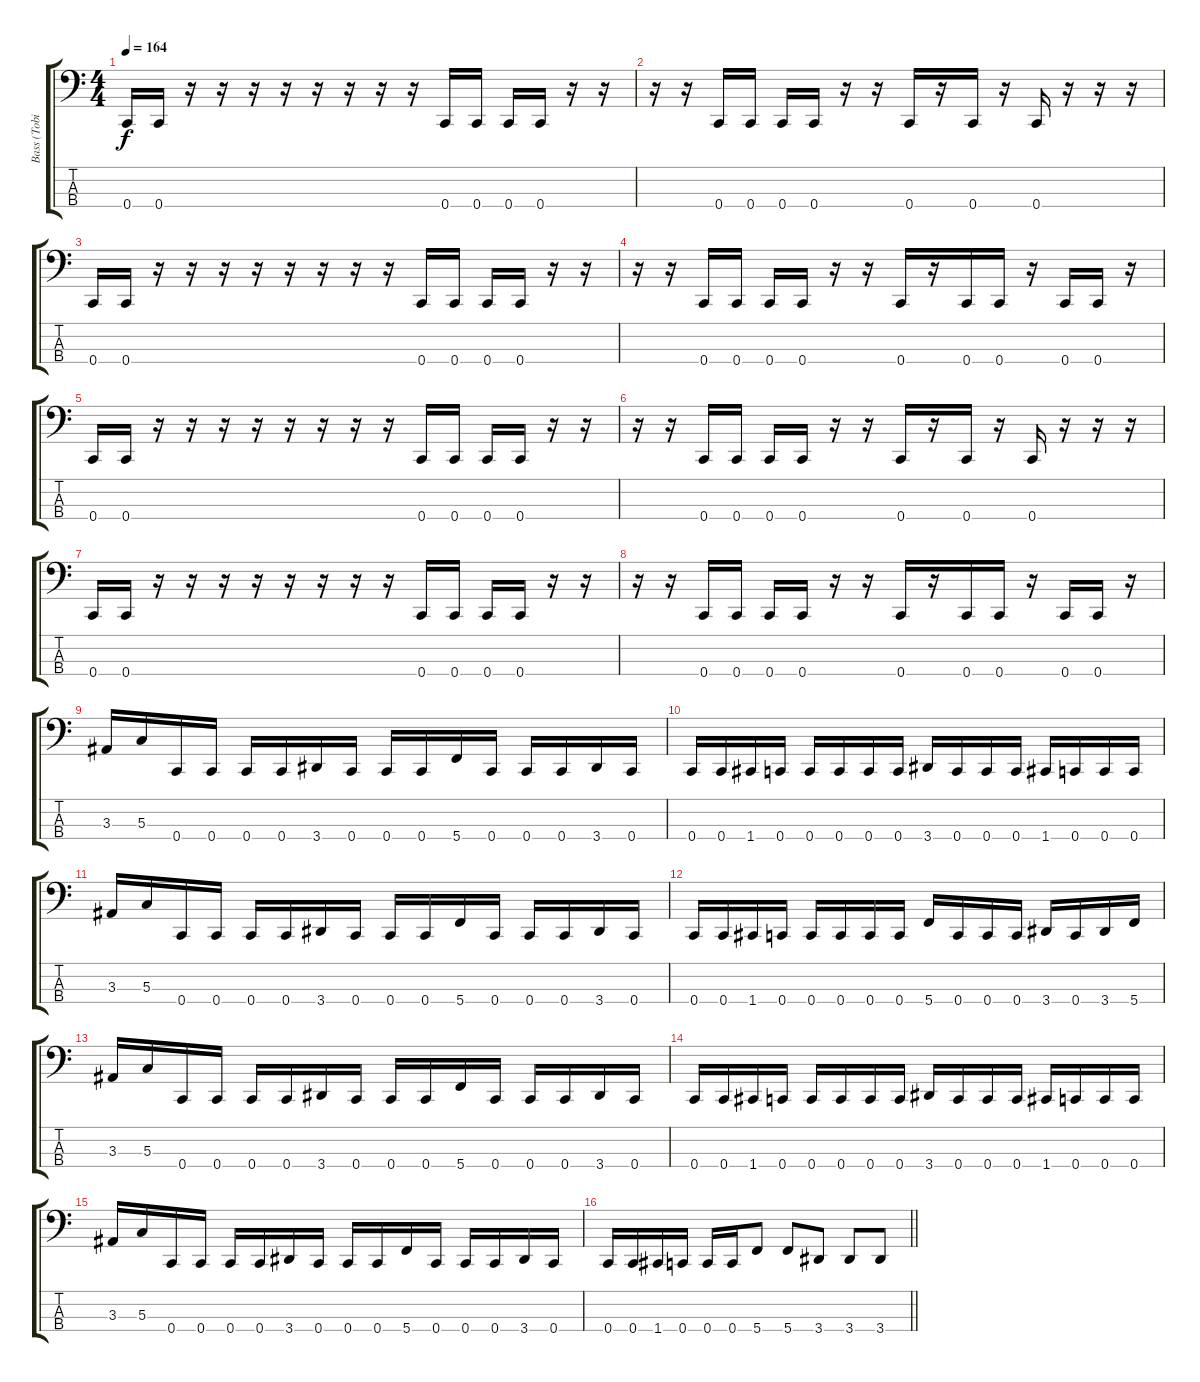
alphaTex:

\track ("Bass (Tobi)" "Bass (Tobi") {instrument electricbassfinger}
\staff {score tabs}
\tuning (F2 C2 G1 C1) {hide}
\ts (4 4)
\tempo 164
\clef f4
\ks c
0.4.16{dy f} 0.4.16 r.16 r.16 r.16 r.16 r.16 r.16 r.16 r.16 0.4.16 0.4.16 0.4.16 0.4.16 r.16 r.16 |
r.16 r.16 0.4.16 0.4.16 0.4.16 0.4.16 r.16 r.16 0.4.16 r.16 0.4.16 r.16 0.4.16 r.16 r.16 r.16 |
0.4.16 0.4.16 r.16 r.16 r.16 r.16 r.16 r.16 r.16 r.16 0.4.16 0.4.16 0.4.16 0.4.16 r.16 r.16 |
r.16 r.16 0.4.16 0.4.16 0.4.16 0.4.16 r.16 r.16 0.4.16 r.16 0.4.16 0.4.16 r.16 0.4.16 0.4.16 r.16 |
0.4.16 0.4.16 r.16 r.16 r.16 r.16 r.16 r.16 r.16 r.16 0.4.16 0.4.16 0.4.16 0.4.16 r.16 r.16 |
r.16 r.16 0.4.16 0.4.16 0.4.16 0.4.16 r.16 r.16 0.4.16 r.16 0.4.16 r.16 0.4.16 r.16 r.16 r.16 |
0.4.16 0.4.16 r.16 r.16 r.16 r.16 r.16 r.16 r.16 r.16 0.4.16 0.4.16 0.4.16 0.4.16 r.16 r.16 |
r.16 r.16 0.4.16 0.4.16 0.4.16 0.4.16 r.16 r.16 0.4.16 r.16 0.4.16 0.4.16 r.16 0.4.16 0.4.16 r.16 |
3.3.16 5.3.16 0.4.16 0.4.16 0.4.16 0.4.16 3.4.16 0.4.16 0.4.16 0.4.16 5.4.16 0.4.16 0.4.16 0.4.16 3.4.16 0.4.16 |
0.4.16 0.4.16 1.4.16 0.4.16 0.4.16 0.4.16 0.4.16 0.4.16 3.4.16 0.4.16 0.4.16 0.4.16 1.4.16 0.4.16 0.4.16 0.4.16 |
3.3.16 5.3.16 0.4.16 0.4.16 0.4.16 0.4.16 3.4.16 0.4.16 0.4.16 0.4.16 5.4.16 0.4.16 0.4.16 0.4.16 3.4.16 0.4.16 |
0.4.16 0.4.16 1.4.16 0.4.16 0.4.16 0.4.16 0.4.16 0.4.16 5.4.16 0.4.16 0.4.16 0.4.16 3.4.16 0.4.16 3.4.16 5.4.16 |
3.3.16 5.3.16 0.4.16 0.4.16 0.4.16 0.4.16 3.4.16 0.4.16 0.4.16 0.4.16 5.4.16 0.4.16 0.4.16 0.4.16 3.4.16 0.4.16 |
0.4.16 0.4.16 1.4.16 0.4.16 0.4.16 0.4.16 0.4.16 0.4.16 3.4.16 0.4.16 0.4.16 0.4.16 1.4.16 0.4.16 0.4.16 0.4.16 |
3.3.16 5.3.16 0.4.16 0.4.16 0.4.16 0.4.16 3.4.16 0.4.16 0.4.16 0.4.16 5.4.16 0.4.16 0.4.16 0.4.16 3.4.16 0.4.16 |
\barLineRight lightlight
0.4.16 0.4.16 1.4.16 0.4.16 0.4.16 0.4.16 5.4.8 5.4.8 3.4.8 3.4.8 3.4.8
